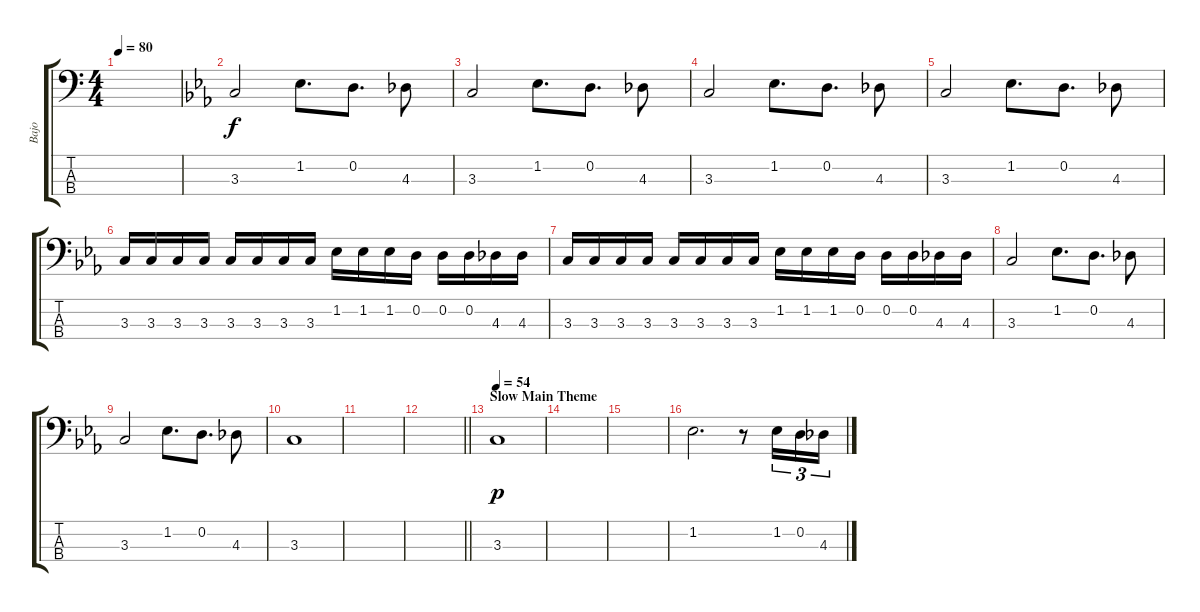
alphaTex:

\track ("Bajo " "Bajo ") {instrument electricbassfinger}
\staff {score tabs}
\tuning (G2 D2 A1 E1) {hide}
\ts (4 4)
\tempo 80
\clef f4
\ks c
|
\ks eb
3.3.2 1.2.8{d} 0.2.8{d} 4.3.8 |
3.3.2 1.2.8{d} 0.2.8{d} 4.3.8 |
3.3.2 1.2.8{d} 0.2.8{d} 4.3.8 |
3.3.2 1.2.8{d} 0.2.8{d} 4.3.8 |
3.3.16 3.3.16 3.3.16 3.3.16 3.3.16 3.3.16 3.3.16 3.3.16 1.2.16 1.2.16 1.2.16 0.2.16 0.2.16 0.2.16 4.3.16 4.3.16 |
3.3.16 3.3.16 3.3.16 3.3.16 3.3.16 3.3.16 3.3.16 3.3.16 1.2.16 1.2.16 1.2.16 0.2.16 0.2.16 0.2.16 4.3.16 4.3.16 |
3.3.2 1.2.8{d} 0.2.8{d} 4.3.8 |
3.3.2 1.2.8{d} 0.2.8{d} 4.3.8 |
3.3.1 |
|
\barLineRight lightlight
|
\section ("" "Slow Main Theme")
\tempo 54
3.3.1{dy p} |
|
|
1.2.2{d} r.8 1.2.16{tu (3 2)} 0.2.16{tu (3 2)} 4.3.16{tu (3 2)}
